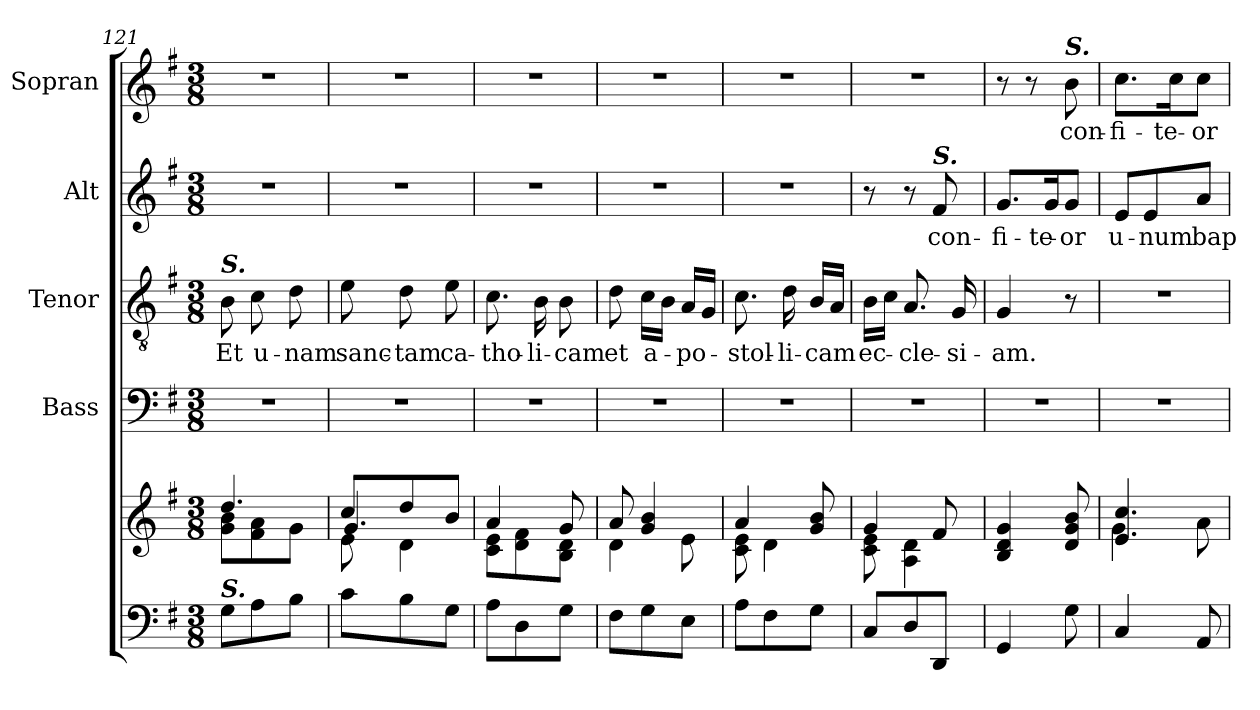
**kern	**kern	**kern	**kern	**text	**kern	**text	**kern	**text
*part5	*part5	*part4	*part3	*part3	*part2	*part2	*part1	*part1
*staff6	*staff5	*staff4	*staff3	*staff3	*staff2	*staff2	*staff1	*staff1
*	*	*I"Bass	*I"Tenor	*	*I"Alt	*	*I"Sopran	*
*	*	*I'B.	*I'T.	*	*I'A.	*	*I'S.	*
*clefF4	*clefG2	*clefF4	*clefGv2	*	*clefG2	*	*clefG2	*
*k[f#]	*k[f#]	*k[f#]	*k[f#]	*	*k[f#]	*	*k[f#]	*
*G:	*G:	*G:	*G:	*	*G:	*	*G:	*
*M3/8	*M3/8	*M3/8	*M3/8	*	*M3/8	*	*M3/8	*
=121	=121	=121	=121	=121	=121	=121	=121	=121
*	*^	*	*	*	*	*	*	*
!	!	!	!	!LO:TX:a:Bi:t=S.	!	!	!	!	!
!LO:TX:a:Bi:t=S.	!	!	!	!	!	!	!	!	!
!	!	!	!	!	!LO:LY:b	!	!	!	!
8G\L	4.dd/	8g\ 8b\L	4.r	8B\	Et	4.r	.	4.r	.
!	!	!	!	!	!LO:LY:b	!	!	!	!
8A\	.	8f#\ 8a\	.	8c\	u-	.	.	.	.
!	!	!	!	!	!LO:LY:b	!	!	!	!
8B\J	.	8g\J	.	8d\	-nam	.	.	.	.
=122	=122	=122	=122	=122	=122	=122	=122	=122	=122
*	*	*^	*	*	*	*	*	*	*
!	!	!	!	!	!	!LO:LY:b	!	!	!	!
8c\L	8cc/L	8e\	4.g/	4.r	8e\	sanc-	4.r	.	4.r	.
!	!	!	!	!	!	!LO:LY:b	!	!	!	!
8B\	8dd/	4d\	.	.	8d\	-tam	.	.	.	.
!	!	!	!	!	!	!LO:LY:b	!	!	!	!
8G\J	8b/J	.	.	.	8e\	ca-	.	.	.	.
*	*	*v	*v	*	*	*	*	*	*	*
=123	=123	=123	=123	=123	=123	=123	=123	=123	=123
!	!	!	!	!	!LO:LY:b	!	!	!	!
8A\L	4a/	8c\ 8e\L	4.r	8.c\	-tho-	4.r	.	4.r	.
8D\	.	8d\ 8f#\	.	.	.	.	.	.	.
!	!	!	!	!	!LO:LY:b	!	!	!	!
.	.	.	.	16B\	-li-	.	.	.	.
!	!	!	!	!	!LO:LY:b	!	!	!	!
8G\J	8g/	8B\ 8d\J	.	8B\	-cam	.	.	.	.
=124	=124	=124	=124	=124	=124	=124	=124	=124	=124
!	!	!	!	!	!LO:LY:b	!	!	!	!
8F#\L	8a/	4d\	4.r	8d\	et	4.r	.	4.r	.
!	!	!	!	!	!LO:LY:b	!	!	!	!
8G\	4g/ 4b/	.	.	16c\LL	a-	.	.	.	.
.	.	.	.	16B\JJ	.	.	.	.	.
!	!	!	!	!	!LO:LY:b	!	!	!	!
8E\J	.	8e\	.	16A/LL	-po-	.	.	.	.
.	.	.	.	16G/JJ	.	.	.	.	.
=125	=125	=125	=125	=125	=125	=125	=125	=125	=125
!	!	!	!	!	!LO:LY:b	!	!	!	!
8A\L	4a/	8c\ 8e\	4.r	8.c\	-stol-	4.r	.	4.r	.
8F#\	.	4d\	.	.	.	.	.	.	.
!	!	!	!	!	!LO:LY:b	!	!	!	!
.	.	.	.	16d\	-li-	.	.	.	.
!	!	!	!	!	!LO:LY:b	!	!	!	!
8G\J	8g/ 8b/	.	.	16B/LL	-cam	.	.	.	.
.	.	.	.	16A/JJ	.	.	.	.	.
!!LO:PB:g=z
=126	=126	=126	=126	=126	=126	=126	=126	=126	=126
!	!	!	!	!	!LO:LY:b	!	!	!	!
8C/L	4g/	8c\ 8e\	4.r	16B\LL	ec-	8r	.	4.r	.
.	.	.	.	16c\JJ	.	.	.	.	.
!	!	!	!	!	!LO:LY:b	!	!	!	!
8D/	.	4A\ 4d\	.	8.A/	-cle-	8r	.	.	.
!	!	!	!	!	!	!LO:TX:a:Bi:t=S.	!	!	!
!	!	!	!	!	!	!	!LO:LY:b	!	!
8DD/J	8f#/	.	.	.	.	8f#/	con-	.	.
!	!	!	!	!	!LO:LY:b	!	!	!	!
.	.	.	.	16G/	-si-	.	.	.	.
*	*v	*v	*	*	*	*	*	*	*
=127	=127	=127	=127	=127	=127	=127	=127	=127
!	!	!	!	!LO:LY:b	!	!LO:LY:b	!	!
4GG/	4B/ 4d/ 4g/	4.r	4G/	-am.	8.g/L	-fi-	8r	.
.	.	.	.	.	.	.	8r	.
!	!	!	!	!	!	!LO:LY:b	!	!
.	.	.	.	.	16g/K	-te-	.	.
!	!	!	!	!	!	!	!LO:TX:a:Bi:t=S.	!
!	!	!	!	!	!	!LO:LY:b	!	!LO:LY:b
8G\	8d/ 8g/ 8b/	.	8r	.	8g/J	-or	8b\	con-
=128	=128	=128	=128	=128	=128	=128	=128	=128
*	*^	*	*	*	*	*	*	*
!	!	!	!	!	!	!	!LO:LY:b	!	!LO:LY:b
4C/	4.e/ 4.cc/	4g\	4.r	4.r	.	8e/L	u-	8.cc\L	-fi-
!	!	!	!	!	!	!	!LO:LY:b	!	!
.	.	.	.	.	.	8e/	-num	.	.
!	!	!	!	!	!	!	!	!	!LO:LY:b
.	.	.	.	.	.	.	.	16cc\K	-te-
!	!	!	!	!	!	!	!LO:LY:b	!	!LO:LY:b
8AA/	.	8a\	.	.	.	8a/J	bap-	8cc\J	-or
*	*v	*v	*	*	*	*	*	*	*
=	=	=	=	=	=	=	=	=
*-	*-	*-	*-	*-	*-	*-	*-	*-
